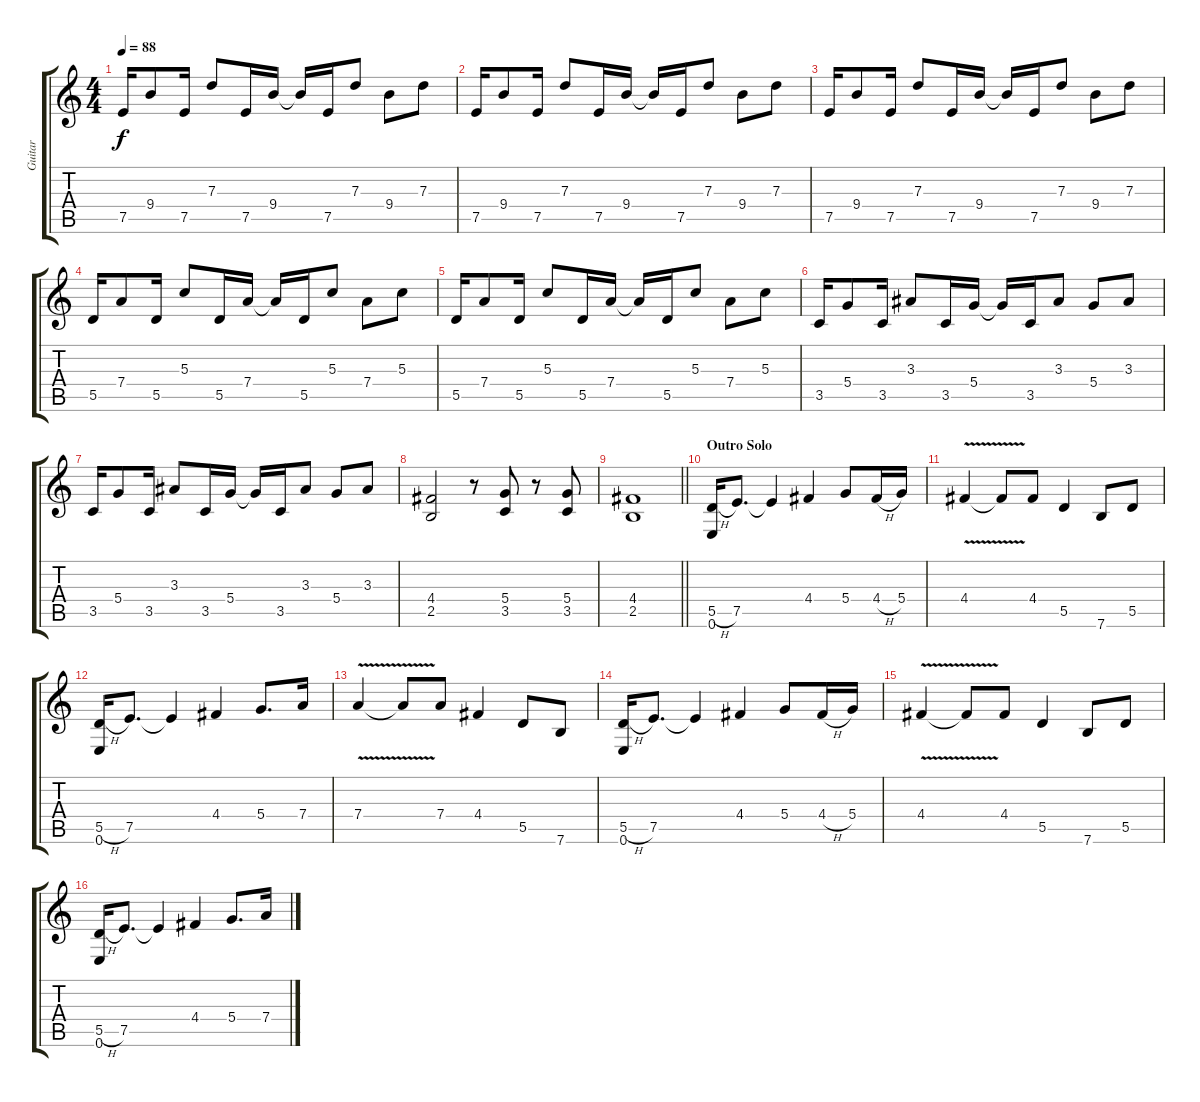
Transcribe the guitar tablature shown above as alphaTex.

\track ("Guitar" "Guitar") {instrument distortionguitar}
\staff {score tabs}
\tuning (E4 B3 G3 D3 A2 E2) {hide}
\ts (4 4)
\tempo 88
\clef g2
\ks c
7.5.16{dy f} 9.4.8 7.5.16 7.3.8 7.5.16 9.4.16 9.4{t}.16 7.5.16 7.3.8 9.4.8 7.3.8 |
7.5.16 9.4.8 7.5.16 7.3.8 7.5.16 9.4.16 9.4{t}.16 7.5.16 7.3.8 9.4.8 7.3.8 |
7.5.16 9.4.8 7.5.16 7.3.8 7.5.16 9.4.16 9.4{t}.16 7.5.16 7.3.8 9.4.8 7.3.8 |
5.5.16 7.4.8 5.5.16 5.3.8 5.5.16 7.4.16 7.4{t}.16 5.5.16 5.3.8 7.4.8 5.3.8 |
5.5.16 7.4.8 5.5.16 5.3.8 5.5.16 7.4.16 7.4{t}.16 5.5.16 5.3.8 7.4.8 5.3.8 |
3.5.16 5.4.8 3.5.16 3.3.8 3.5.16 5.4.16 5.4{t}.16 3.5.16 3.3.8 5.4.8 3.3.8 |
3.5.16 5.4.8 3.5.16 3.3.8 3.5.16 5.4.16 5.4{t}.16 3.5.16 3.3.8 5.4.8 3.3.8 |
(4.4 2.5).2 r.8 (5.4 3.5).8 r.8 (5.4 3.5).8 |
\barLineRight lightlight
(4.4 2.5).1 |
\section ("" "Outro Solo")
(5.5{h} 0.6).16 7.5.8{d} 7.5{t}.4 4.4.4 5.4.8 4.4{h}.16 5.4.16 |
4.4{v}.4 4.4{t}.8 4.4.8 5.5.4 7.6.8 5.5.8 |
(5.5{h} 0.6).16 7.5.8{d} 7.5{t}.4 4.4.4 5.4.8{d} 7.4.16 |
7.4{v}.4 7.4{t}.8 7.4.8 4.4.4 5.5.8 7.6.8 |
(5.5{h} 0.6).16 7.5.8{d} 7.5{t}.4 4.4.4 5.4.8 4.4{h}.16 5.4.16 |
4.4{v}.4 4.4{t}.8 4.4.8 5.5.4 7.6.8 5.5.8 |
(5.5{h} 0.6).16 7.5.8{d} 7.5{t}.4 4.4.4 5.4.8{d} 7.4.16
